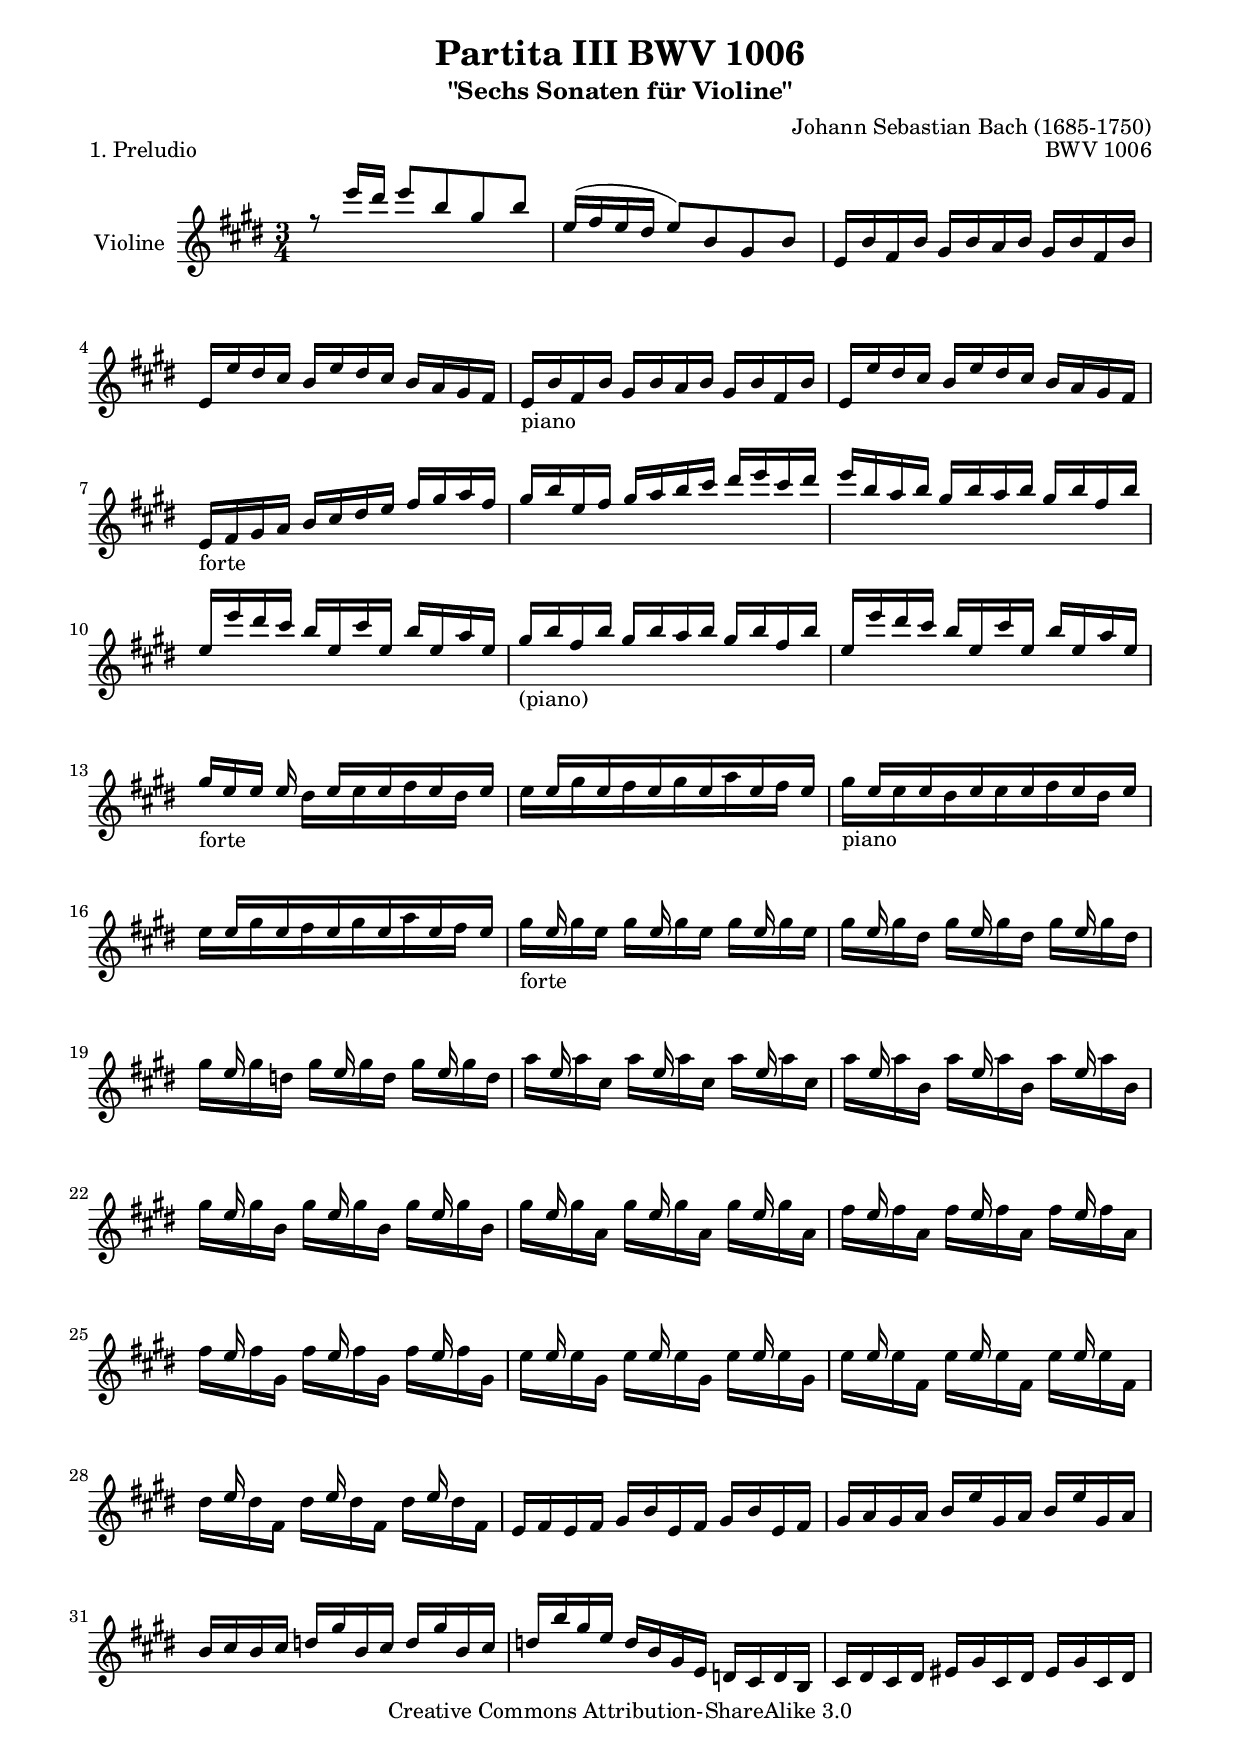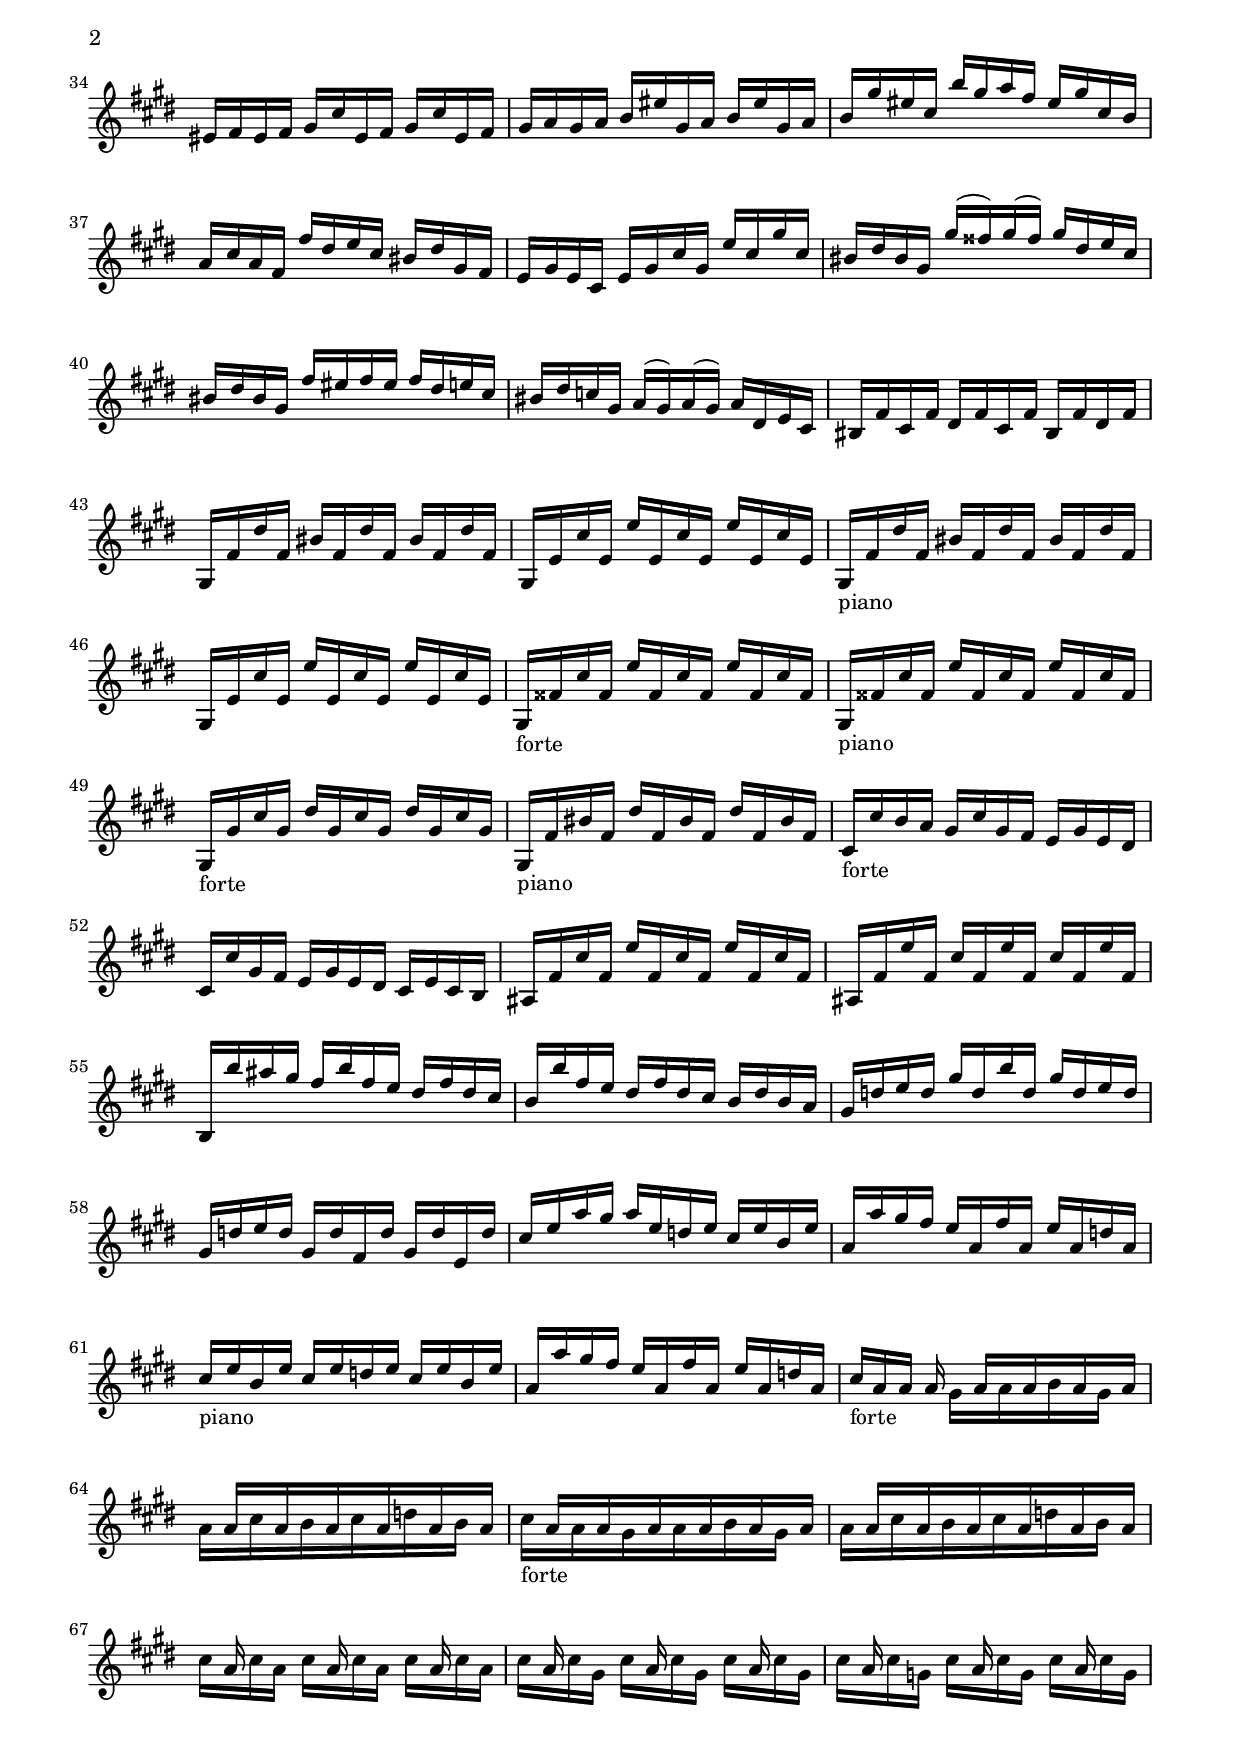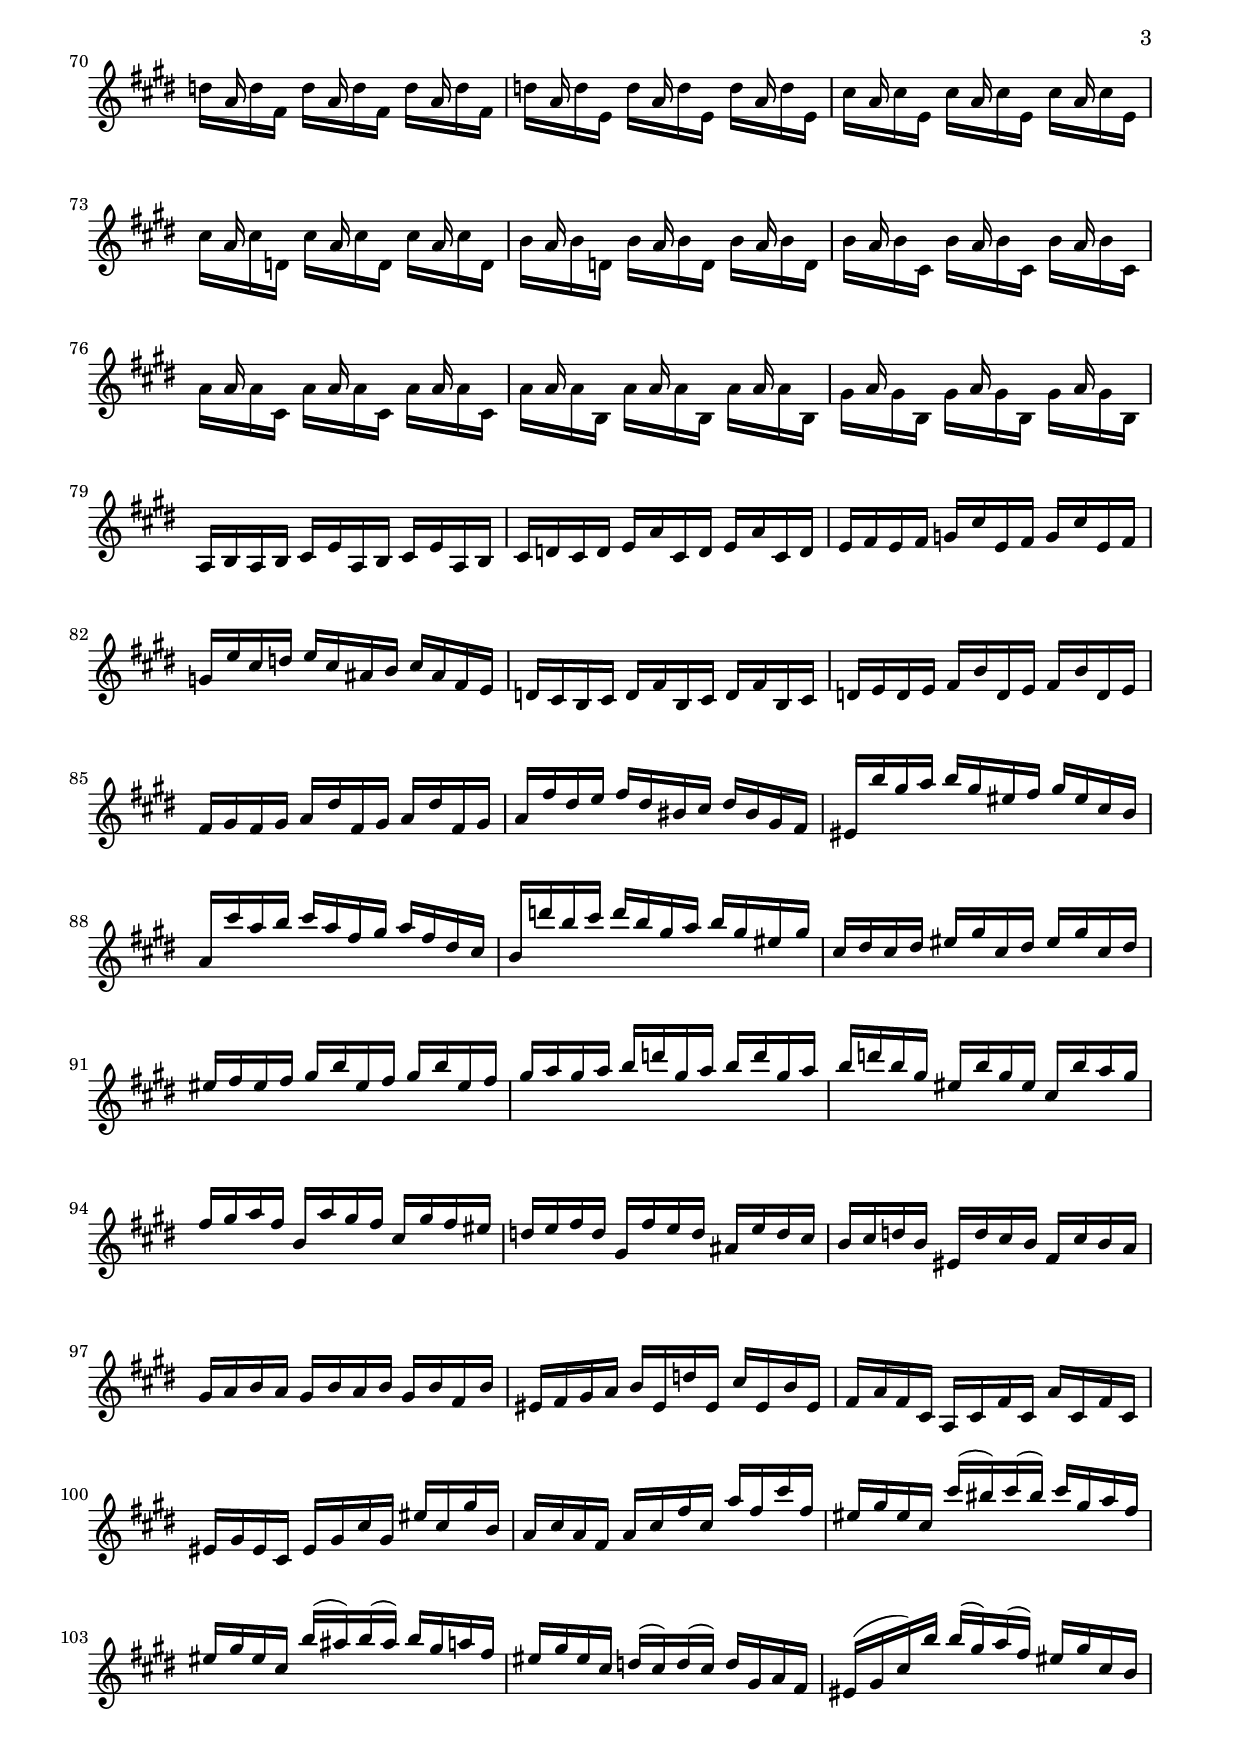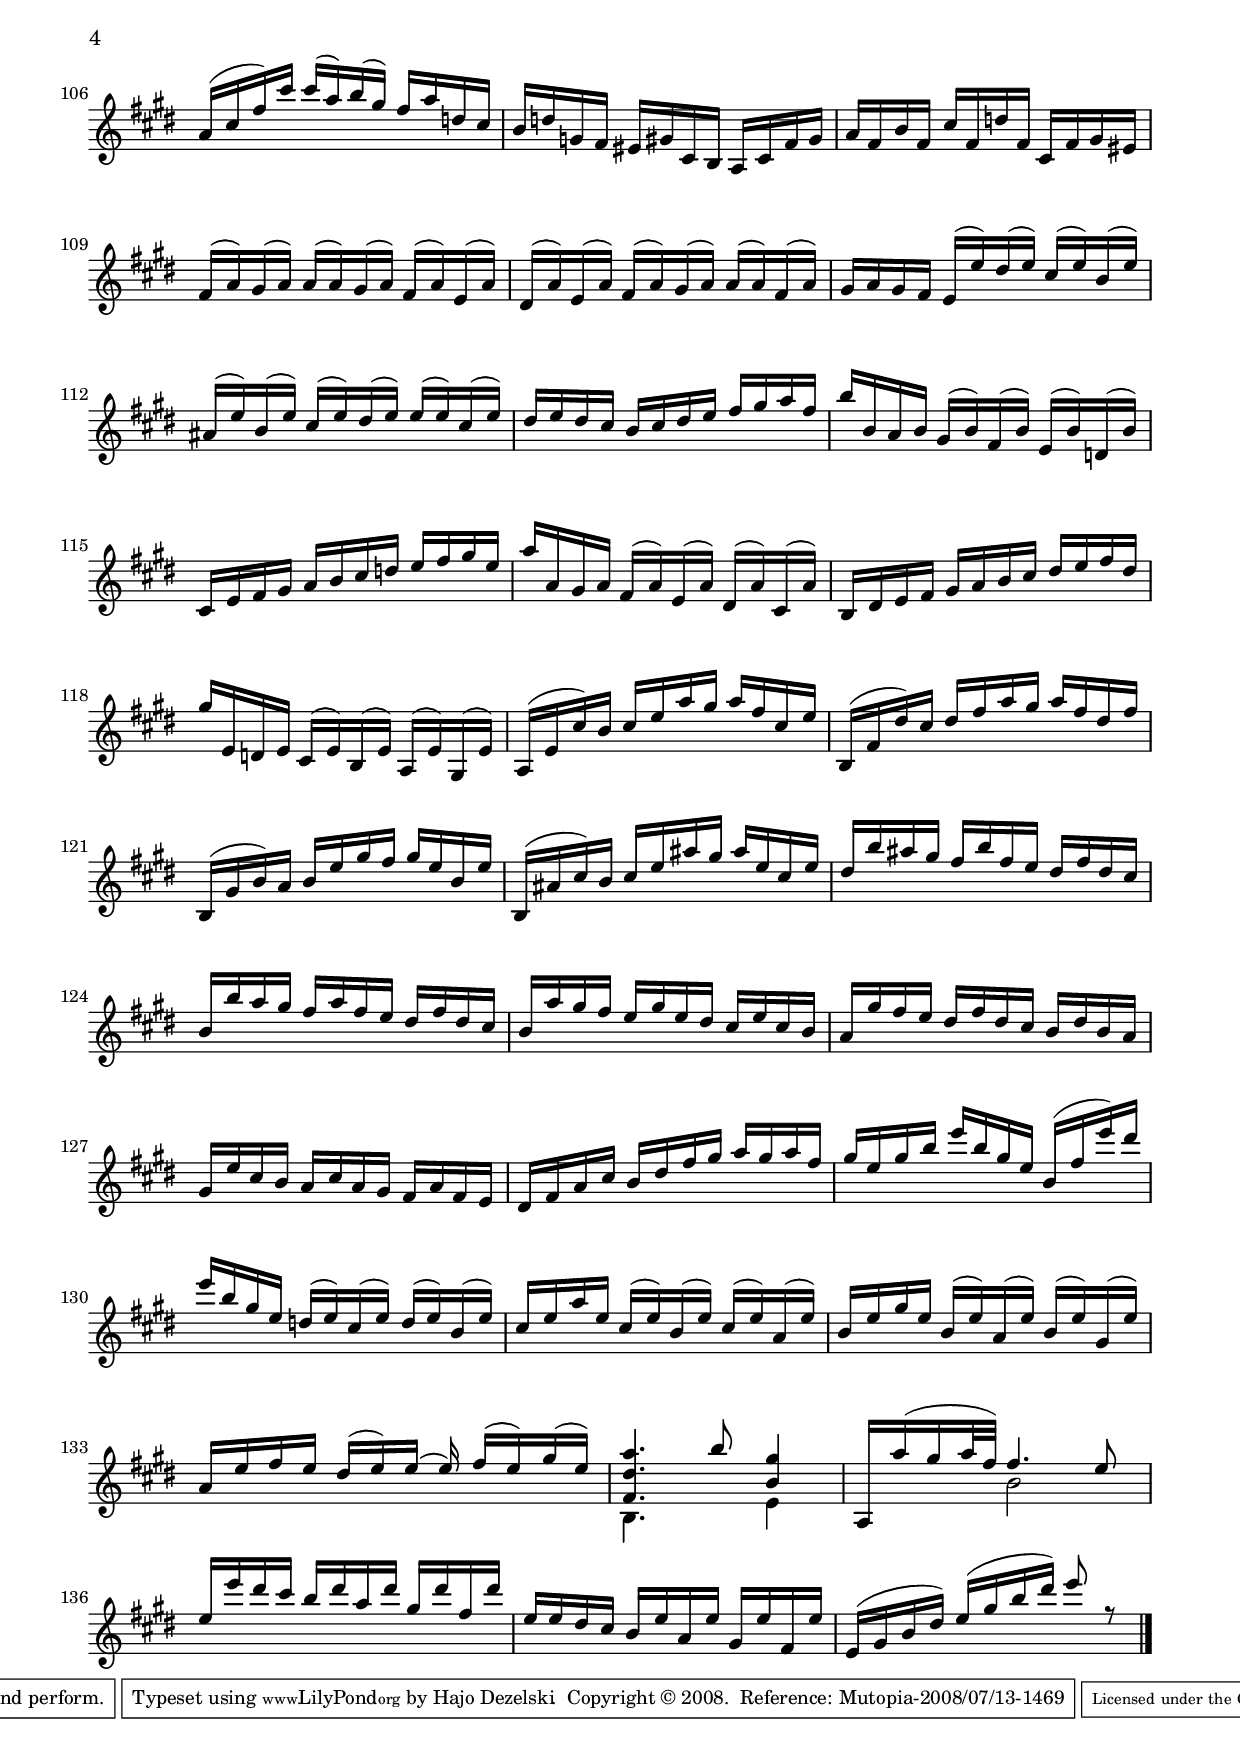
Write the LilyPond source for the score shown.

\version "2.11.48"

\paper {
    page-top-space = #0.0
    %indent = 0.0
    line-width = 18.0\cm
    ragged-bottom = ##f
    ragged-last-bottom = ##f
}

% #(set-default-paper-size "a4")

#(set-global-staff-size 19)

\header {
        title = "Partita III BWV 1006"
        subtitle = "\"Sechs Sonaten für Violine\""
        piece = "1. Preludio"
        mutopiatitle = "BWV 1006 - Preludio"
        composer = "Johann Sebastian Bach (1685-1750)"
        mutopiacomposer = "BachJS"
        opus = "BWV 1006"
        date = "1720"
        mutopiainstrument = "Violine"
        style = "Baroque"
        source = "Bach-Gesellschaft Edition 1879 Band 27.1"
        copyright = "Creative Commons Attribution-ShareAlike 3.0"
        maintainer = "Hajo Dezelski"
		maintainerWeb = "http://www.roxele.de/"
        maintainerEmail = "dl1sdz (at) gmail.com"
	
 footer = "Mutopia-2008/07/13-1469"
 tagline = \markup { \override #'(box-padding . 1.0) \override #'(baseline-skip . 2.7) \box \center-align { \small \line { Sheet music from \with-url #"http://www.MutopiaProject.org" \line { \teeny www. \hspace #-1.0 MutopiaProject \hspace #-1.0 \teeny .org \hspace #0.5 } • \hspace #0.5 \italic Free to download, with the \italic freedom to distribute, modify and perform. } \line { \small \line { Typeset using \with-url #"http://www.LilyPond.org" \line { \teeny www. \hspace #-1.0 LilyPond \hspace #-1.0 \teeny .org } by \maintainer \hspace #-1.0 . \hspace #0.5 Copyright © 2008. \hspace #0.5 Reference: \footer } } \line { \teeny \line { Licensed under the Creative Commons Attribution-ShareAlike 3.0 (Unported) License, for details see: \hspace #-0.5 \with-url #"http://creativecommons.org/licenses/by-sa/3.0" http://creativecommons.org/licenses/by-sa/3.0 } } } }
}

melodyOne = \relative e'' {
    r8 e'16  [ dis ] e8 [ b gis b ] | % 1
    e,16 [ (fis e dis ] e8) [ b gis b ] | % 2
    e,16 [ b' fis b ] gis [ b a b ] gis [ b fis b ] | % 3
    e,16 [ e' dis cis ] b [ e dis cis ] b [ a gis fis ] | % 4
	e16_\markup { piano } [ b' fis b ] gis [ b a b ] gis [ b fis b ]  | % 5
	e,16 [ e' dis cis ] b [ e dis cis ] b [ a gis fis ]   | % 6
    e16_\markup { forte } [ fis gis a ] b [ cis dis e ] fis [ gis a fis ] | % 7
    gis16 [ b e, fis ] gis [ a b cis ] dis [ e cis dis ] | % 8
    e16 [ b a b ] gis [ b a b ] gis [ b fis b ] | % 9
    e,16 [ e' dis cis ] b16 [ e, cis' e, ] b' [ e, a e]  | % 10
	gis16_\markup { (piano) } [ b fis b ] gis [ b a b ] gis [ b fis b]  | % 11
	e,16 [ e' dis cis ] b16 [ e, cis' e, ] b' [ e, a e]  | % 12
    gis16_\markup { forte }  [ e e ] e16 s16 e16 [ s16 e16  s16 e16 s16 e16 ] | % 13
    s16 e16 [ s16 e16 s16 e16 s16 e16 s16 e16 s16 e16 ] | % 14
    s16 e16 [ s16 e16 s16 e16 s16 e16 s16 e16 s16 e16 ] | % 15
    s16 e16 [ s16 e16 s16 e16 s16 e16 s16 e16 s16 e16 ] | % 16
	s16 e16 s8. e16 s8. e16 s8 | % 17
    s16 e16 s8. e16 s8. e16 s8 | % 18
    s16 e16 s8. e16 s8. e16 s8 | % 19
    s16 e16 s8. e16 s8. e16 s8 | % 20
    s16 e16 s8. e16 s8. e16 s8 | % 21
    s16 e16 s8. e16 s8. e16 s8 | % 22
    s16 e16 s8. e16 s8. e16 s8 | % 23
    s16 e16 s8. e16 s8. e16 s8 | % 24
    s16 e16 s8. e16 s8. e16 s8 | % 25
    s16 e16 s8. e16 s8. e16 s8 | % 26
    s16 e16 s8. e16 s8. e16 s8 | % 27
	s16 e16 s8. e16 s8. e16 s8 | % 28
    e,16 [ fis e fis ] gis [ b e, fis ] gis [ b e, fis ] | % 29
    gis16 [ a gis a ] b [ e gis, a ] b [ e gis, a ] | % 30
    b16 [ cis b cis ] d [ gis b, cis ] d [ gis b, cis ] | % 31
    d16 [ b' gis e ] d [ b gis e ] d [ cis d b ] | % 32
    cis16 [ dis cis dis ] eis [ gis cis, dis ] eis [ gis cis, dis ] | % 33
    eis16 [ fis eis fis ] gis [ cis eis, fis ] gis [ cis eis, fis ] | % 34
    gis16 [ a gis a ] b [ eis gis, a ] b [ eis gis, a ] | % 35
    b16 [ gis' eis cis ] b' [ gis a fis ] eis [ gis cis, b ] | %36
    a16 [ cis a fis ] fis' [ dis e cis ] bis [ dis gis, fis ] | % 37
    e16 [ gis e cis ] e [ gis cis gis ] e' [ cis gis' cis, ] | % 38
    bis16 [ dis bis gis ] gis' [ (fisis) gis (fisis) ] gis [ dis e cis ] | % 39
    bis16 [ dis bis gis ] fis' [ eis fis eis ] fis [ dis e cis ] | % 40
    bis16 [ dis c gis ] a [ (gis) a (gis) ] a [ dis, e cis ] | % 41
    bis16 [ fis' cis fis ] dis [ fis cis fis] bis, [fis' dis fis] | % 42
    gis,16 [ fis' dis' fis, ] bis [fis dis' fis,] bis [fis dis' fis, ] | % 43
    gis,16 [ e' cis' e,] e' [ e, cis' e, ] e' [e, cis' e, ] | % 44
    gis,16_\markup { piano } [ fis' dis' fis, ] bis [fis  dis' fis, ] bis [fis  dis' fis, ] | % 45
	gis,16 [ e' cis' e,] e' [e,  cis' e, ] e' e,  cis' e,] | % 46
    gis,16_\markup { forte }  [ fisis' cis' fisis,] e' [fisis,  cis' fisis, ] e' [fisis,  cis' fisis,] | % 47
    gis,16_\markup { piano }  [ fisis' cis' fisis,] e' [fisis,  cis' fisis, ] e' [fisis,  cis' fisis,] | % 48
    gis,16_\markup { forte }  [ gis' cis gis] dis' [gis,  cis gis ] dis' [gis,  cis gis] | % 49
    gis,16_\markup { piano }  [ fis' bis fis] dis' [fis,  bis fis ] dis' [fis,  bis fis] | % 50
    cis16_\markup { forte }  [ cis' b a] gis [cis  gis fis ] e [gis  e dis] | % 51
    cis16 [ cis' gis fis ] e [ gis e dis ] cis [ e cis b ] | % 52
    ais16 [ fis' cis' fis,] e' [fis,  cis' fis, ] e' [fis, cis' fis,] | % 53
    ais,16 [ fis' e' fis,] cis' [fis,  e' fis, ] cis' [fis, e' fis,] | % 54
    b,16 [ b'' ais gis ] fis [ b fis e ] dis [ fis dis cis ] | % 55
    b16 [ b' fis e ] dis [ fis dis cis ] b [ dis b a ] | % 56
    gis16 [d' e d] gis [d b' d,] gis [d e d] | % 57
    gis,16 [d' e d] gis, [d' fis, d'] gis, [d' e, d'] | % 58
    cis16 [ e a gis ] a [e d e] cis [e b e] | % 59
    a,16 [ a' gis fis ] e [a, fis' a, ] e' [a, d a ] | % 60
    cis16_\markup { piano }  [e b e] cis [e d e] cis [e b e] | % 61
    a,16 [ a' gis fis ] e [ a, fis' a,] e' [a, d a] | % 62
    cis16_\markup { forte }  [ a16 a ] a 	s16  a16 [ s16 a16 s16 a16 s16 a16 ] | % 63
	s16  a16 [ s16 a16 s16 a16 s16  a16  s16 a16 s16 a16] | % 64
	s16  a16 [ s16 a16 s16 a16 s16  a16  s16 a16 s16 a16] | % 65
	s16  a16 [ s16 a16 s16 a16 s16  a16  s16 a16 s16 a16] | % 66
	s16 a16 s8. a16 s8. a16 s8  | % 67
	s16 a16 s8. a16 s8. a16 s8  | % 68
	s16 a16 s8. a16 s8. a16 s8  | % 69
	s16 a16 s8. a16 s8. a16 s8  | % 70
	s16 a16 s8. a16 s8. a16 s8  | % 71
	s16 a16 s8. a16 s8. a16 s8  | % 72
	s16 a16 s8. a16 s8. a16 s8  | % 73
	s16 a16 s8. a16 s8. a16 s8  | % 74
	s16 a16 s8. a16 s8. a16 s8  | % 75
	s16 a16 s8. a16 s8. a16 s8  | % 76
	s16 a16 s8. a16 s8. a16 s8  | % 77
	s16 a16 s8. a16 s8. a16 s8  | % 78
    a,16 [ b a b ] cis [ e a, b ] cis [ e a, b ] | % 79
    cis16 [ d cis d ] e [ a cis, d ] e [ a cis, d ] | % 80
    e16 [ fis e fis ] g [ cis e, fis ] g [ cis e, fis ] | % 81
    g16 [ e' cis d ] e [ cis ais b ] cis [ ais fis e ] | % 82
    d16 [ cis b cis ] d [ fis b, cis ] d [ fis b, cis ] | % 83
    d16 [ e d e ] fis [ b d, e ] fis [ b d, e ] | % 84
    fis16 [ gis fis gis ] a [ dis fis, gis ] a [ dis fis, gis ] | % 85
    a16 [ fis' dis e ] fis [ dis bis cis ] dis [ bis gis fis ] | % 86
    eis16 [ b'' gis a ] b [ gis eis fis ] gis [ eis cis b ] | % 87
    a16 [ cis' a b ] cis [ a fis gis ] a [ fis dis cis ] | % 88
    b16 [ d' b cis ] d [ b gis a ] b [ gis eis gis ] | % 89
    cis,16 [ dis cis dis ] eis [ gis cis, dis ] eis [ gis cis, dis ] | % 90
    eis16 [ fis eis fis ] gis [ b eis, fis ] gis [ b eis, fis ] | % 91
    gis16 [ a gis a ] b [ d gis, a ] b [ d gis, a ] | % 92
    b16 [ d b gis ] eis [ b' gis eis ] cis [ b' a gis ] | % 93
    fis16 [ gis a fis ] b, [ a' gis fis ] cis [ gis' fis eis ] | % 94
    d16 [ e fis d ] gis, [ fis' e d ] ais [ e' d cis ] | % 95
    b16 [ cis d b ] eis, [ d' cis b ] fis [ cis' b a ] | % 96
    gis16 [ a b a ] gis [ b a b ] gis [ b fis b ] | % 97
    eis,16 [ fis gis a ] b [eis, d' eis, ] cis' [eis, b' eis, ] | % 98
    fis16 [ a fis cis ] a [cis fis cis ] a' [ cis, fis cis] | % 99	
    eis16 [ gis eis cis ] eis [ gis cis gis ] eis' [ cis gis' b, ] | % 100
    a16 [ cis a fis ] a [ cis fis cis ] a' [ fis cis' fis, ] | % 101
    eis16 [ gis eis cis ] cis' [ (bis) cis (bis) ] cis [ gis a fis ] | % 102
	eis16 [ gis eis cis ] b' [ (ais) b (ais) ] b [ gis a fis ] | % 103
    eis16 [ gis eis cis ] d [ (cis) d (cis) ] d [ gis, a fis ] | % 104
    eis16 [ (gis cis) b' ] b [ (gis) a (fis) ] eis [ gis cis, b ] | % 105
    a16 [ (cis fis) cis' ] cis [ (a) b (gis) ] fis [ a d, cis ] | % 106
    b16 [ d g, fis ] eis [ gis cis, b ] a [ cis fis gis ] | % 107
    a16 [fis b fis ] cis' [fis, d' fis, ] cis [ fis gis eis ] | % 108
    fis16 [(a) gis (a)] a [(a) gis (a)] fis [(a) e (a)] | % 109
    dis,16 [(a') e (a)] fis [(a) gis (a)] a [(a) fis (a)] | % 110
    gis16 [ a gis fis ] e [(e') dis (e)] cis [(e) b (e)] | % 111
    ais,16 [(e') b (e)] cis [(e) dis (e)] e [(e) cis (e)] | % 112
    dis16 [ e dis cis ] b [ cis dis e ] fis [ gis a fis ] | % 113
    b16 [b, a b ] gis [(b) fis (b)] e, [(b') d, (b')] | % 114
    cis,16 [ e fis gis ] a [ b cis d ] e [ fis gis e ] | % 115
    a16 [a, gis a] fis [(a) e (a)] dis, [(a') cis, (a')] | % 116
    b,16 [ dis e fis ] gis [ a b cis ] dis [ e fis dis ] | % 117
    gis16 [e, d e ] cis [(e) b (e)] a, [(e') gis, (e')] | % 118
    a,16 [ (e' cis') b ] cis [ e a gis ] a [ fis cis e ] | % 119
    b,16 [ (fis' dis') cis ] dis [ fis a gis ] a [ fis dis fis ] | % 120
    b,,16 [ (gis' b) a ] b [ e gis fis ] gis [ e b e ] | % 121
    b,16 [ (ais' cis) b ] cis [ e ais gis ] ais [ e cis e ] | % 122
    dis16 [ b' ais gis ] fis [ b fis e ] dis [ fis dis cis ] | % 123
    b16 [ b' a gis ] fis [ a fis e ] dis [ fis dis cis ] | % 124
    b16 [ a' gis fis ] e [ gis e dis ] cis [ e cis b ] | % 125
    a16 [ gis' fis e ] dis [ fis dis cis ] b [ dis b a ] | % 126
    gis16 [ e' cis b ] a [ cis a gis ] fis [ a fis e ] | % 127
    dis16 [ fis a cis ] b [ dis fis gis ] a [ gis a fis ] | % 128
    gis16 [ e gis b ] e [ b gis e ] b [ (fis' e') dis ] | % 129
    e16 [ b gis e ] d [(e) cis (e)] d [(e) b (e)] | % 130
    cis16 [e a e] cis [(e) b (e)] cis [(e) a, (e')] | % 131
    b16 [e gis e] b [(e) a, (e')] b [(e) gis, (e')] | % 132
    a,16 [e' fis e ] dis [(e) e] (e) fis [(e) gis (e)] | % 133
    <fis, dis' a'>4. b'8 <b, gis'>4 | % 134
    a,16 [a'' (gis a32 fis) ] fis4. e8 | % 135
    e16 [e' dis cis ] b [dis a dis] gis, [dis' fis, dis'] | % 136
    e,16 [ e dis cis ] b [ e a, e'] gis, [e' fis, e'] | % 137
	e,16 [( gis b dis)] e [( gis b dis)] e8 r8 \bar "|." % 138
}

melodyTwo =  \relative d'' {
	s1*3/4*12 | % 12
    s4 dis16 [ s16 e16 s16 fis16 s16 dis16 s16 ] | % 13
    e16 [ s16 gis16 s16 fis16 s16 gis16 s16 a16 s16 fis16] s16  | % 14
    gis16_\markup { piano } [ s16 e16 s16 dis16 s16 e16 s16 fis16 s16 dis16] s16  | % 15
    e16 [ s16 gis16 s16 fis16 s16 gis16 s16 a16 s16 fis16] s16  | % 16
    gis16_\markup { forte }  [ s16 gis16 e ] gis [ s16 gis16 e ] gis [ s16 gis16 e ] | % 17
    gis16 [ s16 gis16 dis ] gis [ s16 gis16 dis ] gis [ s16 gis16 dis ]  | % 18
    gis16 [ s16 gis16 d ] gis [ s16 gis16 d ] gis [ s16 gis16 d ] | % 19
    a'16 [ s16 a16 cis, ] a' [ s16 a16 cis, ] a' [ s16 a16 cis, ] | % 20
    a'16 [ s16 a16 b, ] a' [ s16 a16 b, ] a' [ s16 a16 b, ] | % 21
    gis'16 [ s16 gis16 b, ] gis' [ s16 gis16 b, ] gis' [ s16 gis16 b, ] | % 22
    gis'16 [ s16 gis16 a, ] gis' [ s16 gis16 a, ] gis' [ s16 gis16 a, ] | % 23
    fis'16 [ s16 fis16 a, ] fis' [ s16 fis16 a, ] fis' [ s16 fis16 a, ] | % 24
    fis'16 [ s16 fis16 gis, ] fis' [ s16 fis16 gis, ] fis' [ s16 fis16 gis, ]  | % 25
    e'16 [ s16 e16 gis, ] e' [ s16 e16 gis, ] e' [ s16 e16 gis, ]  | % 26
    e'16 [ s16 e16 fis, ] e' [ s16 e16 fis, ] e' [ s16 e16 fis, ]  | % 27    
	dis'16 [ s16 dis16 fis, ] dis' [ s16 dis16 fis, ] dis' [ s16 dis16 fis, ]  | % 28
    s1*3/4*34 | % 62
 	s4 gis16 [ s16 a16 s16 b16 s16 gis16 ] s16  | % 63
    a16 [s16  cis16 s16  b16 s16  cis s16  d16 s16  b ] s16 | % 64
    cis16_\markup { forte } [ s16 a16 s16  gis16 s16  a16 s16  b16  s16  gis16 ] s16 | % 65
    a16 [ s16 cis16 s16  b16 s16  cis16 s16  d16 s16  b16 ] s16 | % 66
	cis16 [ s16 cis16 a ] cis [ s16 cis16 a] cis [ s16 cis16 a ] | % 67
	cis16 [ s16 cis16 gis ] cis [ s16 cis16 gis] cis [ s16 cis16 gis ] | % 68
	cis16 [ s16 cis16 g ] cis [ s16 cis16 g] cis [ s16 cis16 g ] | % 69
	d'16 [ s16 d16 fis, ] d' [ s16 d16 fis,] d' [ s16 d16 fis, ] | % 70
	d'16 [ s16 d16 e, ] d' [ s16 d16 e,] d' [ s16 d16 e, ] | % 71
	cis'16 [ s16 cis16 e, ] cis' [ s16 cis16 e, ] cis' [ s16 cis16 e, ] | % 72
	cis'16 [ s16 cis16 d, ] cis' [ s16 cis16 d, ] cis' [ s16 cis16 d, ] | % 73
	b'16 [ s16 b16 d, ] b' [ s16 b16 d, ] b' [ s16 b16 d, ] | % 74
	b'16 [ s16 b16 cis, ] b' [ s16 b16 cis, ] b' [ s16 b16 cis, ] | % 75
	a'16 [ s16 a16 cis, ] a' [ s16 a16 cis, ] a' [ s16 a16 cis, ] | % 76
	a'16 [ s16 a16 b, ] a' [ s16 a16 b, ] a' [ s16 a16 b, ] | % 77
	gis'16 [ s16 gis16 b, ] gis' [ s16 gis16 b, ] gis' [ s16 gis16 b, ] | % 78
	s1*3/4*55 | % 133
    b4. s8 e4 | % 134
	s4 b'2 | % 135
	s1*3/4*3   \bar "|." % 138
}


melody = << \melodyOne \\ \melodyTwo >>

% The score definition

\score {
	\context Staff << 
        \set Staff.instrumentName = "Violine"
		\set Staff.midiInstrument = "violin"
        { \clef treble \key e \major \time 3/4 \melody  }
    >>
	\layout { }
 	 \midi { }
}
